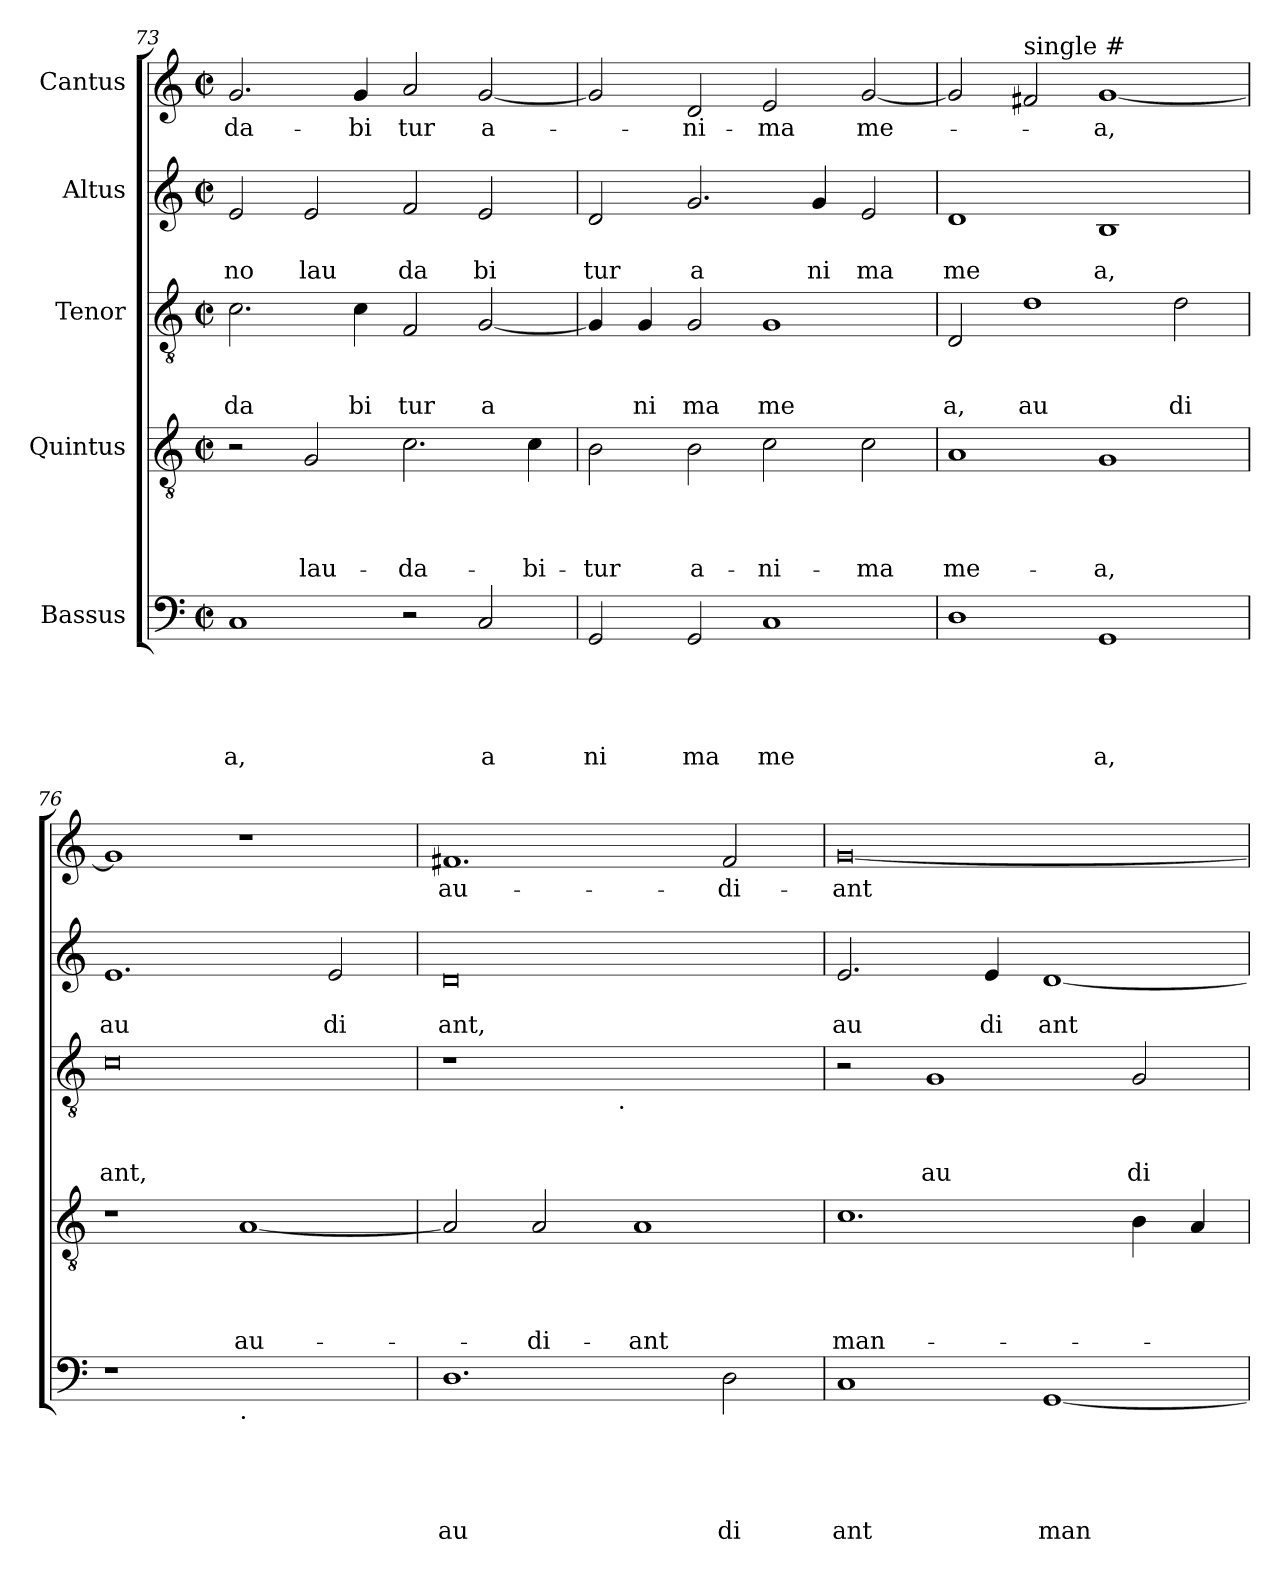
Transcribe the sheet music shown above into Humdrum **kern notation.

**kern	**text	**text	**text	**text	**text	**kern	**text	**text	**text	**text	**kern	**text	**text	**text	**kern	**text	**text	**kern	**text
*part5	*part5	*part5	*part5	*part5	*part5	*part4	*part4	*part4	*part4	*part4	*part3	*part3	*part3	*part3	*part2	*part2	*part2	*part1	*part1
*staff5	*staff5	*staff5	*staff5	*staff5	*staff5	*staff4	*staff4	*staff4	*staff4	*staff4	*staff3	*staff3	*staff3	*staff3	*staff2	*staff2	*staff2	*staff1	*staff1
*I"Bassus	*	*	*	*	*	*I"Quintus	*	*	*	*	*I"Tenor	*	*	*	*I"Altus	*	*	*I"Cantus	*
*clefF4	*	*	*	*	*	*clefGv2	*	*	*	*	*clefGv2	*	*	*	*clefG2	*	*	*clefG2	*
*k[]	*	*	*	*	*	*k[]	*	*	*	*	*k[]	*	*	*	*k[]	*	*	*k[]	*
*C:	*	*	*	*	*	*C:	*	*	*	*	*C:	*	*	*	*C:	*	*	*C:	*
*M2/2	*	*	*	*	*	*M2/2	*	*	*	*	*M2/2	*	*	*	*M2/2	*	*	*M2/2	*
*met(c|)	*	*	*	*	*	*met(c|)	*	*	*	*	*met(c|)	*	*	*	*met(c|)	*	*	*met(c|)	*
=73	=73	=73	=73	=73	=73	=73	=73	=73	=73	=73	=73	=73	=73	=73	=73	=73	=73	=73	=73
!	!	!	!	!	!LO:LY:b	!	!	!	!	!	!	!	!	!LO:LY:b	!	!	!LO:LY:b	!	!LO:LY:b
1C	.	.	.	.	a,	2r	.	.	.	.	2.c\	.	.	da	2e/	.	no	2.g/	-da-
!	!	!	!	!	!	!	!	!	!	!LO:LY:b	!	!	!	!	!	!	!LO:LY:b	!	!
.	.	.	.	.	.	2G/	.	.	.	lau-	.	.	.	.	2e/	.	lau	.	.
!	!	!	!	!	!	!	!	!	!	!	!	!	!	!LO:LY:b	!	!	!	!	!LO:LY:b
.	.	.	.	.	.	.	.	.	.	.	4c\	.	.	bi	.	.	.	4g/	-bi
!	!	!	!	!	!	!	!	!	!	!LO:LY:b	!	!	!	!LO:LY:b	!	!	!LO:LY:b	!	!LO:LY:b
2r	.	.	.	.	.	2.c\	.	.	.	-da-	2F/	.	.	tur	2f/	.	da	2a/	tur
!	!	!	!	!	!LO:LY:b	!	!	!	!	!	!	!	!	!LO:LY:b	!	!	!LO:LY:b	!	!LO:LY:b
2C/	.	.	.	.	a	.	.	.	.	.	[<2G/	.	.	a	2e/	.	bi	[<2g/	a-
!	!	!	!	!	!	!	!	!	!	!LO:LY:b	!	!	!	!	!	!	!	!	!
.	.	.	.	.	.	4c\	.	.	.	-bi-	.	.	.	.	.	.	.	.	.
=74	=74	=74	=74	=74	=74	=74	=74	=74	=74	=74	=74	=74	=74	=74	=74	=74	=74	=74	=74
!	!	!	!	!	!LO:LY:b	!	!	!	!	!LO:LY:b	!	!	!	!	!	!	!LO:LY:b	!	!
2GG/	.	.	.	.	ni	2B\	.	.	.	-tur	4G/]	.	.	.	2d/	.	tur	2g/]	.
!	!	!	!	!	!	!	!	!	!	!	!	!	!	!LO:LY:b	!	!	!	!	!
.	.	.	.	.	.	.	.	.	.	.	4G/	.	.	ni	.	.	.	.	.
!	!	!	!	!	!LO:LY:b	!	!	!	!	!LO:LY:b	!	!	!	!LO:LY:b	!	!	!LO:LY:b	!	!LO:LY:b
2GG/	.	.	.	.	ma	2B\	.	.	.	a-	2G/	.	.	ma	2.g/	.	a	2d/	-ni-
!	!	!	!	!	!LO:LY:b	!	!	!	!	!LO:LY:b	!	!	!	!LO:LY:b	!	!	!	!	!LO:LY:b
1C	.	.	.	.	me	2c\	.	.	.	-ni-	1G	.	.	me	.	.	.	2e/	-ma
!	!	!	!	!	!	!	!	!	!	!	!	!	!	!	!	!	!LO:LY:b	!	!
.	.	.	.	.	.	.	.	.	.	.	.	.	.	.	4g/	.	ni	.	.
!	!	!	!	!	!	!	!	!	!	!LO:LY:b	!	!	!	!	!	!	!LO:LY:b	!	!LO:LY:b
.	.	.	.	.	.	2c\	.	.	.	-ma	.	.	.	.	2e/	.	ma	[<2g/	me-
=75	=75	=75	=75	=75	=75	=75	=75	=75	=75	=75	=75	=75	=75	=75	=75	=75	=75	=75	=75
!	!	!	!	!	!	!	!	!	!	!LO:LY:b	!	!	!	!LO:LY:b	!	!	!LO:LY:b	!	!
1D	.	.	.	.	.	1A	.	.	.	me-	2D/	.	.	a,	1d	.	me	2g/]	.
!	!	!	!	!	!	!	!	!	!	!	!	!	!	!	!	!	!	!LO:TX:a:t=single #	!
!	!	!	!	!	!	!	!	!	!	!	!	!	!	!LO:LY:b	!	!	!	!	!
.	.	.	.	.	.	.	.	.	.	.	1d	.	.	au	.	.	.	2f#/	.
!	!	!	!	!	!LO:LY:b	!	!	!	!	!LO:LY:b	!	!	!	!	!	!	!LO:LY:b	!	!LO:LY:b
1GG	.	.	.	.	a,	1G	.	.	.	-a,	.	.	.	.	1B	.	a,	[<1g	-a,
!	!	!	!	!	!	!	!	!	!	!	!	!	!	!LO:LY:b	!	!	!	!	!
.	.	.	.	.	.	.	.	.	.	.	2d\	.	.	di	.	.	.	.	.
=76	=76	=76	=76	=76	=76	=76	=76	=76	=76	=76	=76	=76	=76	=76	=76	=76	=76	=76	=76
!	!	!	!	!	!	!	!	!	!	!	!	!	!	!LO:LY:b	!	!	!LO:LY:b	!	!
1r	.	.	.	.	.	1r	.	.	.	.	0c	.	.	ant,	1.e	.	au	1g]	.
!LO:TX:b:t=.	!	!	!	!	!	!	!	!	!	!	!	!	!	!	!	!	!	!	!
!	!	!	!	!	!	!	!	!	!	!LO:LY:b	!	!	!	!	!	!	!	!	!
1ryy	.	.	.	.	.	[<1A	.	.	.	au-	.	.	.	.	.	.	.	1r	.
!	!	!	!	!	!	!	!	!	!	!	!	!	!	!	!	!	!LO:LY:b	!	!
.	.	.	.	.	.	.	.	.	.	.	.	.	.	.	2e/	.	di	.	.
=77	=77	=77	=77	=77	=77	=77	=77	=77	=77	=77	=77	=77	=77	=77	=77	=77	=77	=77	=77
!	!	!	!	!	!LO:LY:b	!	!	!	!	!	!	!	!	!	!	!	!LO:LY:b	!	!LO:LY:b
*	*	*	*	*	*	*	*	*	*	*	*^	*	*	*	*	*	*	*	*
1.D	.	.	.	.	au	2A/]	.	.	.	.	1r	2ryy	.	.	.	0d	.	ant,	1.f#X	au-
!	!	!	!	!	!	!	!	!	!	!LO:LY:b	!	!	!	!	!	!	!	!	!	!
.	.	.	.	.	.	2A/	.	.	.	-di-	.	4...ryy	.	.	.	.	.	.	.	.
!	!	!	!	!	!	!	!	!	!	!	!	!LO:TX:b:t=.	!	!	!	!	!	!	!	!
.	.	.	.	.	.	.	.	.	.	.	.	1ryy	.	.	.	.	.	.	.	.
!	!	!	!	!	!	!	!	!	!	!LO:LY:b	!	!	!	!	!	!	!	!	!	!
.	.	.	.	.	.	1A	.	.	.	-ant	1ryy	.	.	.	.	.	.	.	.	.
!	!	!	!	!	!LO:LY:b	!	!	!	!	!	!	!	!	!	!	!	!	!	!	!LO:LY:b
2D\	.	.	.	.	di	.	.	.	.	.	.	.	.	.	.	.	.	.	2f#/	-di-
.	.	.	.	.	.	.	.	.	.	.	.	32ryy	.	.	.	.	.	.	.	.
!!LO:PB:g=z
=78	=78	=78	=78	=78	=78	=78	=78	=78	=78	=78	=78	=78	=78	=78	=78	=78	=78	=78	=78	=78
!	!	!	!	!	!LO:LY:b	!	!	!	!	!LO:LY:b	!	!	!	!	!	!	!	!LO:LY:b	!	!LO:LY:b
*	*	*	*	*	*	*	*	*	*	*	*v	*v	*	*	*	*	*	*	*	*
1C	.	.	.	.	ant	1.c	.	.	.	man-	2r	.	.	.	2.e/	.	au	[<0g	-ant
!	!	!	!	!	!	!	!	!	!	!	!	!	!	!LO:LY:b	!	!	!	!	!
.	.	.	.	.	.	.	.	.	.	.	1G	.	.	au	.	.	.	.	.
!	!	!	!	!	!	!	!	!	!	!	!	!	!	!	!	!	!LO:LY:b	!	!
.	.	.	.	.	.	.	.	.	.	.	.	.	.	.	4e/	.	di	.	.
!	!	!	!	!	!LO:LY:b	!	!	!	!	!	!	!	!	!	!	!	!LO:LY:b	!	!
[<1GG	.	.	.	.	man	.	.	.	.	.	.	.	.	.	[<1d	.	ant	.	.
!	!	!	!	!	!	!	!	!	!	!	!	!	!	!LO:LY:b	!	!	!	!	!
.	.	.	.	.	.	4B\	.	.	.	.	2G/	.	.	di	.	.	.	.	.
.	.	.	.	.	.	4A/	.	.	.	.	.	.	.	.	.	.	.	.	.
=	=	=	=	=	=	=	=	=	=	=	=	=	=	=	=	=	=	=	=
*-	*-	*-	*-	*-	*-	*-	*-	*-	*-	*-	*-	*-	*-	*-	*-	*-	*-	*-	*-
